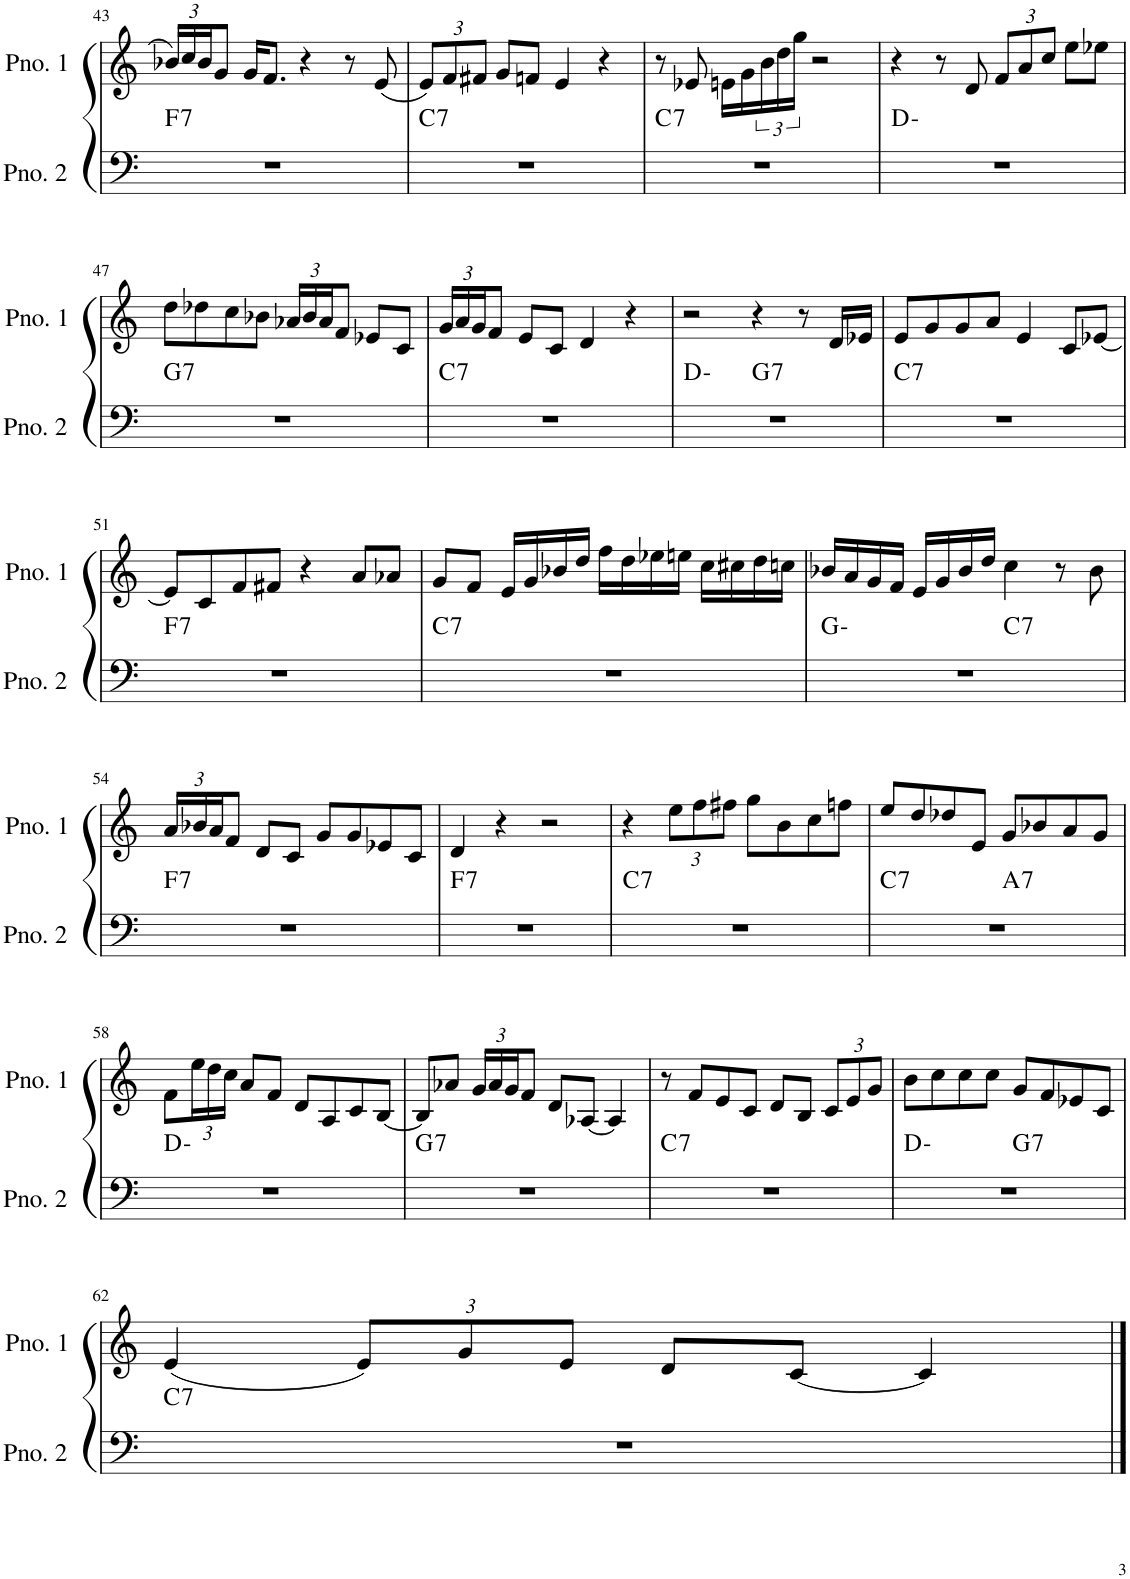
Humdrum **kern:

**kern	**harte	**kern
*part2	*part2	*part1
*staff2	*	*staff1
*I"ピアノ 2	*	*I"ピアノ 1
!!LO:PB:g=z
*clefF4	*	*clefG2
*k[]	*	*k[]
*M4/4	*	*M4/4
*	*	*Xbrackettup
=43	=43	=43
!	!LO:H:kt=7	!
1r	F:7	24b-X/LL
.	.	24cc/
.	.	24b-/J
.	.	8g/J
.	.	16g/KL
.	.	8.f/J
.	.	4r
.	.	8r
.	.	(8e/
=44	=44	=44
!	!LO:H:kt=7	!
1r	C:7	12e/L)
.	.	12f/
.	.	12f#X/J
.	.	8g/L
.	.	8fn/J
.	.	4e/
.	.	4r
=45	=45	=45
!	!LO:H:kt=7	!
1r	C:7	8r
.	.	8e-X/
.	.	16en\LL
.	.	16g\
*	*	*brackettup
.	.	24b\
.	.	24dd\
.	.	24gg\JJ
.	.	2r
=46	=46	=46
1r	D:min	4r
.	.	8r
.	.	8d/
*	*	*Xbrackettup
.	.	12f/L
.	.	12a/
.	.	12cc/J
.	.	8ee\L
.	.	8ee-X\J
!!LO:LB:g=z
=47	=47	=47
!	!LO:H:kt=7	!
1r	G:7	8dd\L
.	.	8dd-X\
.	.	8cc\
.	.	8b-X\J
.	.	24a-X/LL
.	.	24b-/
.	.	24a-/J
.	.	8f/J
.	.	8e-X/L
.	.	8c/J
=48	=48	=48
!	!LO:H:kt=7	!
1r	C:7	24g/LL
.	.	24a/
.	.	24g/J
.	.	8f/J
.	.	8e/L
.	.	8c/J
.	.	4d/
.	.	4r
=49	=49	=49
*^	*	*
1r	2ryy	D:min	2r
!	!	!LO:H:kt=7	!
.	2ryy	G:7	4r
.	.	.	8r
.	.	.	16d/LL
.	.	.	16e-X/JJ
=50	=50	=50	=50
!	!	!LO:H:kt=7	!
*v	*v	*	*
1r	C:7	8e/L
.	.	8g/
.	.	8g/
.	.	8a/J
.	.	4e/
.	.	8c/L
.	.	[8e-X/J
!!LO:LB:g=z
=51	=51	=51
!	!LO:H:kt=7	!
1r	F:7	8e-/L]
.	.	8c/
.	.	8f/
.	.	8f#X/J
.	.	4r
.	.	8a/L
.	.	8a-X/J
=52	=52	=52
!	!LO:H:kt=7	!
1r	C:7	8g/L
.	.	8f/J
.	.	16e/LL
.	.	16g/
.	.	16b-X/
.	.	16dd/JJ
.	.	16ff\LL
.	.	16dd\
.	.	16ee-X\
.	.	16een\JJ
.	.	16cc\LL
.	.	16cc#X\
.	.	16dd\
.	.	16ccn\JJ
=53	=53	=53
*^	*	*
1r	2ryy	G:min	16b-X/LL
.	.	.	16a/
.	.	.	16g/
.	.	.	16f/JJ
.	.	.	16e/LL
.	.	.	16g/
.	.	.	16b-/
.	.	.	16dd/JJ
!	!	!LO:H:kt=7	!
.	2ryy	C:7	4cc\
.	.	.	8r
.	.	.	8b-\
!!LO:LB:g=z
=54	=54	=54	=54
!	!	!LO:H:kt=7	!
*v	*v	*	*
1r	F:7	24a/LL
.	.	24b-X/
.	.	24a/J
.	.	8f/J
.	.	8d/L
.	.	8c/J
.	.	8g/L
.	.	8g/
.	.	8e-X/
.	.	8c/J
=55	=55	=55
!	!LO:H:kt=7	!
1r	F:7	4d/
.	.	4r
.	.	2r
=56	=56	=56
!	!LO:H:kt=7	!
1r	C:7	4r
.	.	12ee\L
.	.	12ff\
.	.	12ff#X\J
.	.	8gg\L
.	.	8b\
.	.	8cc\
.	.	8ffn\J
=57	=57	=57
!	!LO:H:kt=7	!
*^	*	*
1r	2ryy	C:7	8ee/L
.	.	.	8dd/
.	.	.	8dd-X/
.	.	.	8e/J
!	!	!LO:H:kt=7	!
.	2ryy	A:7	8g/L
.	.	.	8b-X/
.	.	.	8a/
.	.	.	8g/J
*v	*v	*	*
!!LO:LB:g=z
=58	=58	=58
1r	D:min	8f\L
.	.	24ee\L
.	.	24dd\
.	.	24cc\JJ
.	.	8a/L
.	.	8f/J
.	.	8d/L
.	.	8A/
.	.	8c/
.	.	[8B/J
=59	=59	=59
!	!LO:H:kt=7	!
1r	G:7	8B/L]
.	.	8a-X/J
.	.	24g/LL
.	.	24a-/
.	.	24g/J
.	.	8f/J
.	.	8d/L
.	.	[8A-X/J
.	.	4A-/]
=60	=60	=60
!	!LO:H:kt=7	!
1r	C:7	8r
.	.	8f/L
.	.	8e/
.	.	8c/J
.	.	8d/L
.	.	8B/J
.	.	12c/L
.	.	12e/
.	.	12g/J
=61	=61	=61
*^	*	*
1r	2ryy	D:min	8b\L
.	.	.	8cc\
.	.	.	8cc\
.	.	.	8cc\J
!	!	!LO:H:kt=7	!
.	2ryy	G:7	8g/L
.	.	.	8f/
.	.	.	8e-X/
.	.	.	8c/J
!!LO:LB:g=z
=62	=62	=62	=62
!	!	!LO:H:kt=7	!
*v	*v	*	*
1r	C:7	(4e/
.	.	12e/L)
.	.	12g/
.	.	12e/J
.	.	8d/L
.	.	[8c/J
.	.	4c/]
==	==	==
*-	*-	*-
